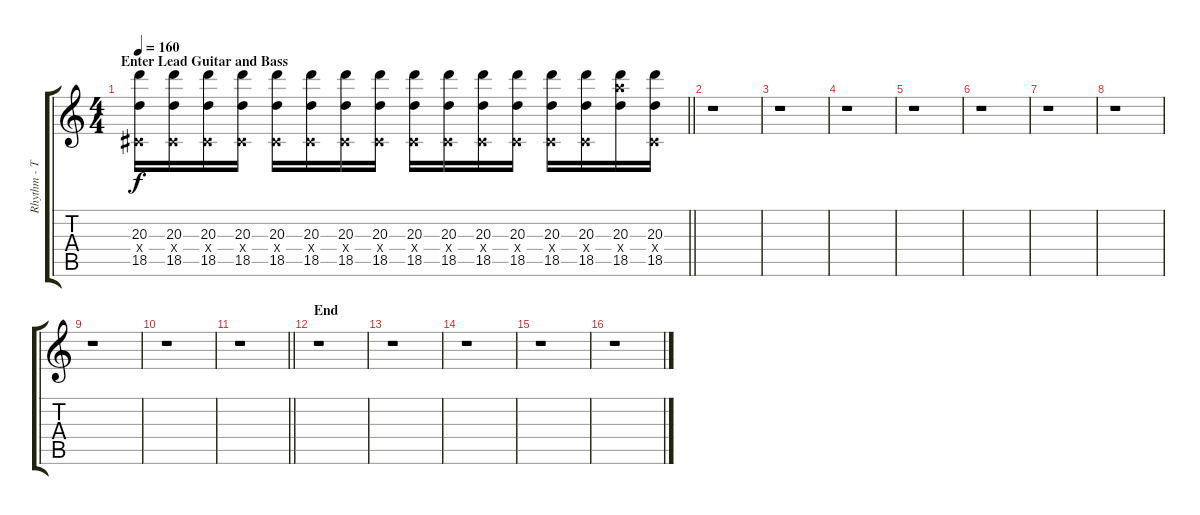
\track ("Rhythm - Taylor York" "Rhythm - T") {instrument distortionguitar}
\staff {score tabs}
\tuning (Eb4 Bb3 Gb3 Db3 Ab2 Db2) {hide}
\ts (4 4)
\section ("" "Enter Lead Guitar and Bass")
\tempo 160
\clef g2
\barLineRight lightlight
\ks c
(20.3 0.4{x} 18.5).16{dy f} (20.3 0.4{x} 18.5).16 (20.3 0.4{x} 18.5).16 (20.3 0.4{x} 18.5).16 (20.3 0.4{x} 18.5).16 (20.3 0.4{x} 18.5).16 (20.3 0.4{x} 18.5).16 (20.3 0.4{x} 18.5).16 (20.3 0.4{x} 18.5).16 (20.3 0.4{x} 18.5).16 (20.3 0.4{x} 18.5).16 (20.3 0.4{x} 18.5).16 (20.3 0.4{x} 18.5).16 (20.3 0.4{x} 18.5).16 (20.3 20.4{x} 18.5).16 (20.3 0.4{x} 18.5).16 |
r.1 |
r.1 |
r.1 |
r.1 |
r.1 |
r.1 |
r.1 |
r.1 |
r.1 |
\barLineRight lightlight
r.1 |
\section ("" "End")
r.1 |
r.1 |
r.1 |
r.1 |
r.1
